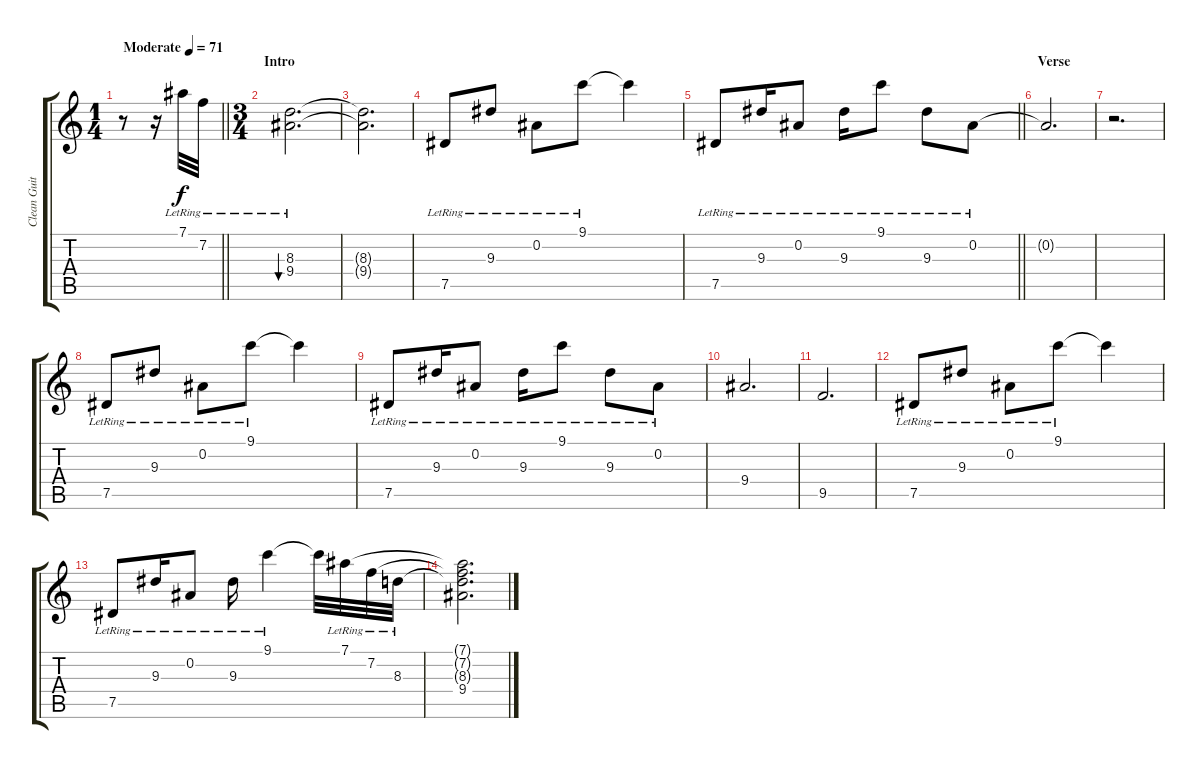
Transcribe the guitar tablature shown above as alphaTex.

\track ("Clean Guitar " "Clean Guit") {instrument electricguitarclean}
\staff {score tabs}
\tuning (Eb4 Bb3 Gb3 Db3 Ab2 Eb2) {hide}
\ts (1 4)
\tempo (71 "Moderate")
\clef g2
\barLineRight lightlight
\ks c
r.8{dy f instrument electricguitarclean} r.16 7.1{lr}.32 7.2{lr}.32 |
\ts (3 4)
\section ("" "Intro")
(8.3 9.4{lr}).2{d bu 240} |
(8.3{t} 9.4{t}).2{d} |
7.5{lr}.8 9.3{lr}.8 0.2{lr}.8 9.1{lr}.8 9.1{t}.4 |
\barLineRight lightlight
7.5{lr}.8 9.3{lr}.16 0.2{lr}.8 9.3{lr}.16 9.1{lr}.8 9.3{lr}.8 0.2{lr}.8 |
\section ("" "Verse")
0.2{t}.2{d} |
r.2{d} |
7.5{lr}.8 9.3{lr}.8 0.2{lr}.8 9.1{lr}.8 9.1{t}.4 |
7.5{lr}.8 9.3{lr}.16 0.2{lr}.8 9.3{lr}.16 9.1{lr}.8 9.3{lr}.8 0.2{lr}.8 |
9.4.2{d} |
9.5.2{d} |
7.5{lr}.8 9.3{lr}.8 0.2{lr}.8 9.1{lr}.8 9.1{t}.4 |
7.5{lr}.8 9.3{lr}.16 0.2{lr}.8 9.3{lr}.16 9.1{lr}.4 9.1{t}.32 7.1{lr}.32 7.2{lr}.32 8.3{lr}.32 |
(7.1{t} 7.2{t} 8.3{t} 9.4).2{d}
